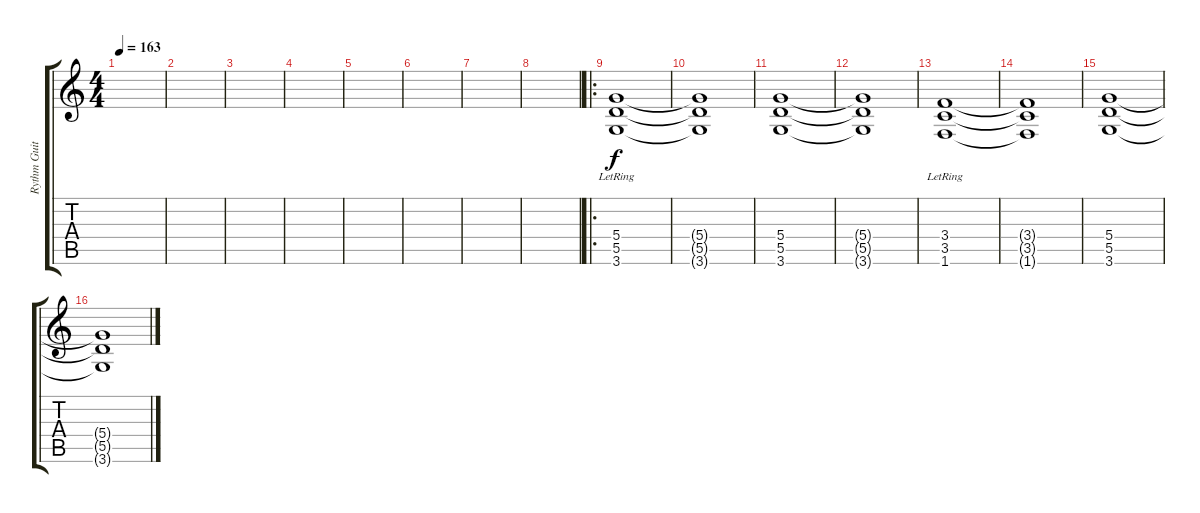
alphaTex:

\track ("Rythm Guitar" "Rythm Guit") {instrument distortionguitar}
\staff {score tabs}
\tuning (E4 B3 G3 D3 A2 E2) {hide}
\ts (4 4)
\tempo 163
\clef g2
\ks c
|
|
|
|
|
|
|
|
\ro
(5.4{lr} 5.5{lr} 3.6{lr}).1 |
(5.4{t} 5.5{t} 3.6{t}).1 |
(5.4 5.5 3.6).1 |
(5.4{t} 5.5{t} 3.6{t}).1 |
(3.4{lr} 3.5{lr} 1.6{lr}).1 |
(3.4{t} 3.5{t} 1.6{t}).1 |
(5.4 5.5 3.6).1 |
(5.4{t} 5.5{t} 3.6{t}).1
